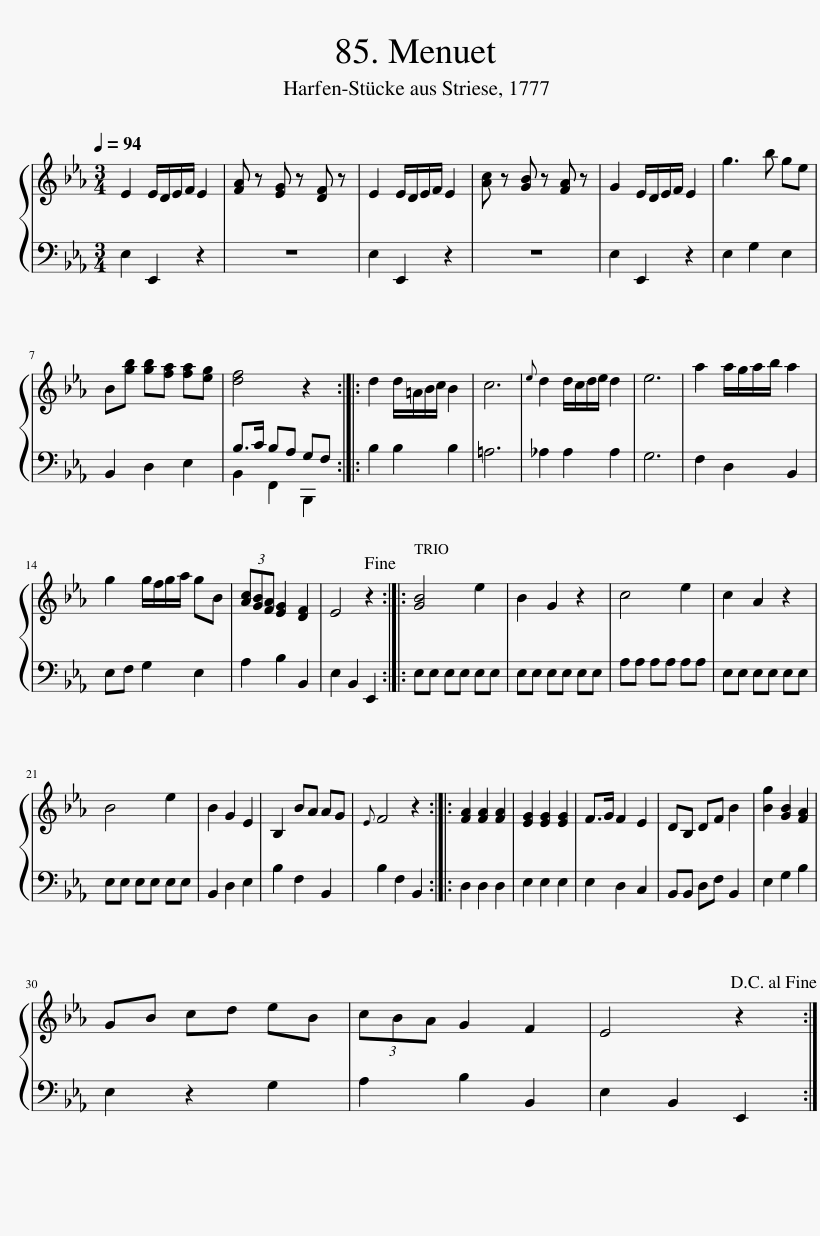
X:1
%%score { 1 | ( 2 3 ) }
L:1/8
Q:1/4=94
M:3/4
I:linebreak $
K:Eb
V:1 treble
V:2 bass
V:3 bass
V:1
 E2 E/D/E/F/ E2 | [FA] z [EG] z [DF] z | E2 E/D/E/F/ E2 | [Ac] z [GB] z [FA] z | G2 E/D/E/F/ E2 | %5
 g3 b ge |$ B[gb] [gb][fa] [fa][eg] | [df]4 z2 :: d2 d/=A/B/c/ B2 | c6 | %10
{e} d2 d/c/d/e/ d2 | e6 | a2 a/g/a/b/ a2 |$ g2 g/f/g/a/ gB | (3[Ac][GB][FA] [EG]2 [DF]2 | %15
 E4 z2!fine! :: [GB]4 e2 | B2 G2 z2 | c4 e2 | c2 A2 z2 |$ %20
 B4 e2 | B2 G2 E2 | B,2 BA AG |{E} F4 z2 :: [FA]2 [FA]2 [FA]2 | %25
 [EG]2 [EG]2 [EG]2 | F>G F2 E2 | DB, DF B2 | [Bg]2 [GB]2 [FA]2 |$ GB cd eB | %30
 (3cBA G2 F2 | E4 z2!D.C.! :| %32
V:2
 E,2 E,,2 z2 | z6 | E,2 E,,2 z2 | z6 | E,2 E,,2 z2 | %5
 E,2 G,2 E,2 |$ B,,2 D,2 E,2 | B,>C B,A, G,F, :: B,2 B,2 B,2 | =A,6 | %10
 _A,2 A,2 A,2 | G,6 | F,2 D,2 B,,2 |$ E,F, G,2 E,2 | A,2 B,2 B,,2 | %15
 E,2 B,,2 E,,2 :: E,E, E,E, E,E, | E,E, E,E, E,E, | A,A, A,A, A,A, | E,E, E,E, E,E, |$ %20
 E,E, E,E, E,E, | B,,2 D,2 E,2 | B,2 F,2 B,,2 | B,2 F,2 B,,2 :: D,2 D,2 D,2 | %25
 E,2 E,2 E,2 | E,2 D,2 C,2 | B,,B,, D,F, B,,2 | E,2 G,2 B,2 |$ E,2 z2 G,2 | %30
 A,2 B,2 B,,2 | E,2 B,,2 E,,2 :| %32
V:3
 x6 | x6 | x6 | x6 | x6 | %5
 x6 |$ x6 | B,,2 F,,2 B,,,2 :: x6 | x6 | %10
 x6 | x6 | x6 |$ x6 | x6 | %15
 x6 :: x6 | x6 | x6 | x6 |$ %20
 x6 | x6 | x6 | x6 :: x6 | %25
 x6 | x6 | x6 | x6 |$ x6 | %30
 x6 | x6 :| %32
